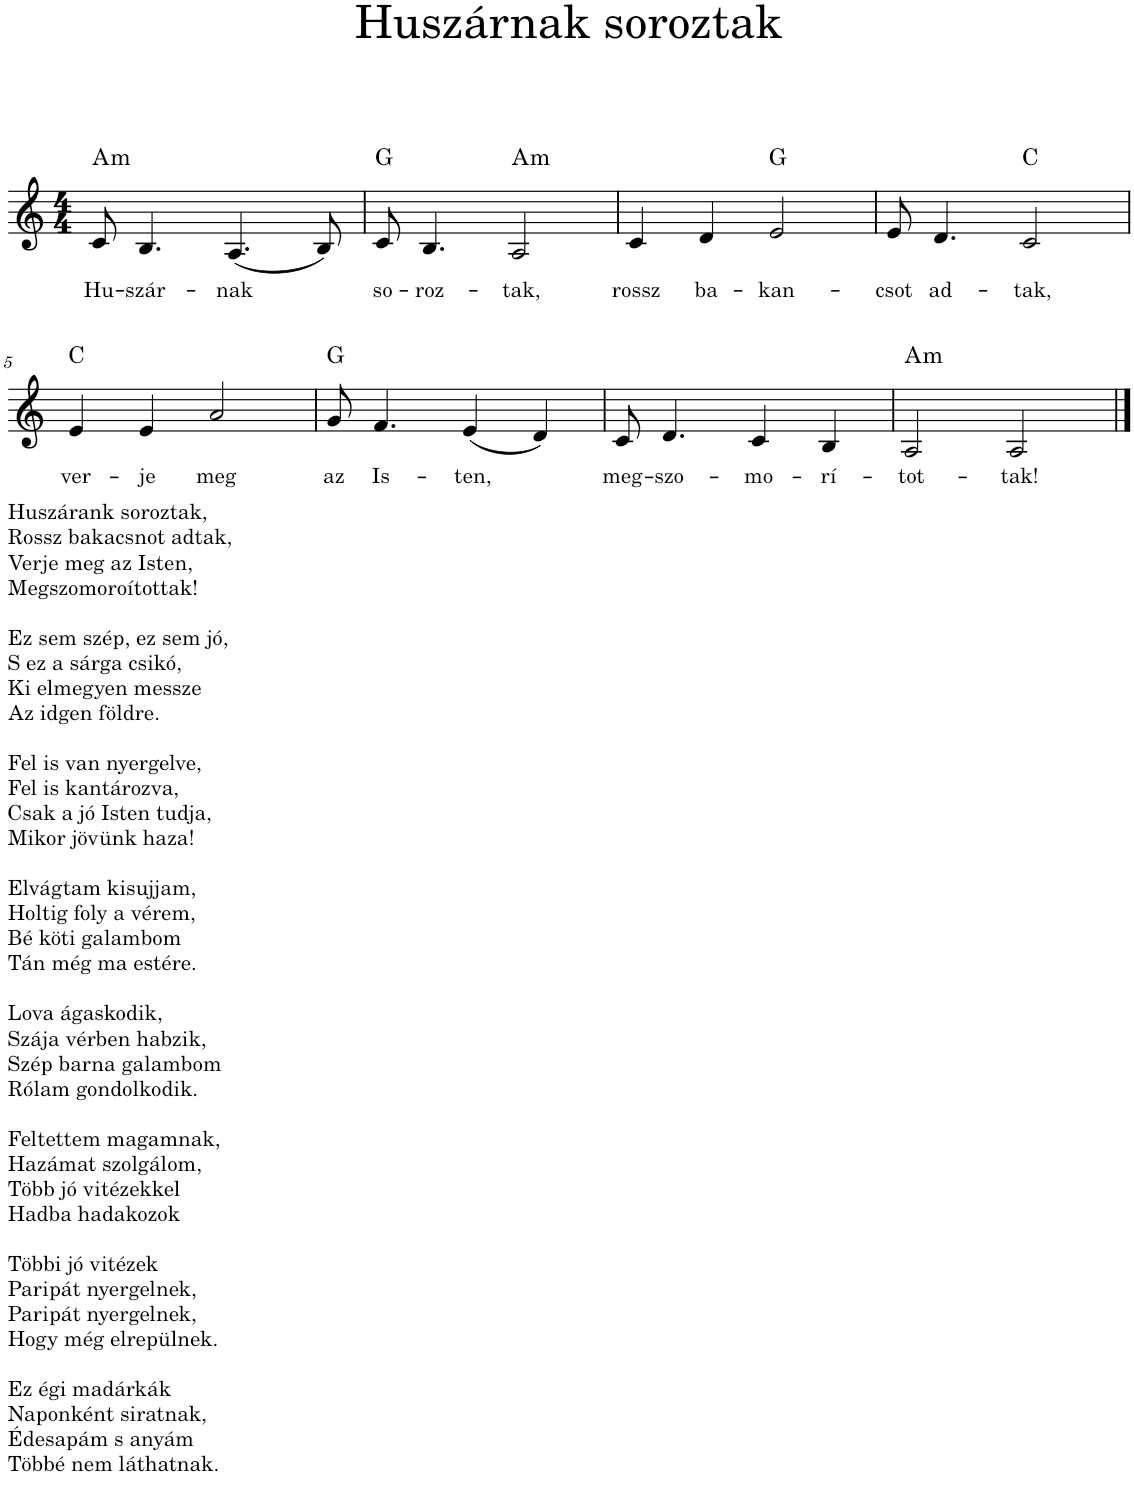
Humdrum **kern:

**kern	**text	**harte
*part1	*part1	*part1
*staff1	*staff1	*
*I"Piano	*	*
*I'Pno	*	*
*clefG2	*	*
*k[]	*	*
*M4/4	*	*
=1	=1	=1
!	!LO:LY:b	!LO:H:kt=m
8c/	Hu-	A:min
!	!LO:LY:b	!
4.B/	-szár-	.
!	!LO:LY:b	!
(4.A/	nak	.
8B/)	.	.
=2	=2	=2
!	!LO:LY:b	!LO:H:kt=N.C.
8c/	so-	N
!	!LO:LY:b	!
4.B/	-roz-	.
!	!LO:LY:b	!LO:H:kt=m
2A/	-tak,	A:min
=3	=3	=3
!	!LO:LY:b	!
4c/	rossz	.
!	!LO:LY:b	!
4d/	ba-	.
!	!LO:LY:b	!LO:H:kt=N.C.
2e/	kan-	N
=4	=4	=4
!	!LO:LY:b	!
8e/	-csot	.
!	!LO:LY:b	!
4.d/	ad-	.
!	!LO:LY:b	!LO:H:kt=N.C.
2c/	-tak,	N
!!LO:LB:g=z
=5	=5	=5
!LO:TX:b:t=Huszárank soroztak,	!	!
!LO:TX:b:t=Rossz bakacsnot adtak,	!	!
!LO:TX:b:t=Verje meg az Isten,	!	!
!LO:TX:b:t=Megszomoroítottak!	!	!
!LO:TX:b:t=Ez sem szép, ez sem jó,	!	!
!LO:TX:b:t=S ez a sárga csikó,	!	!
!LO:TX:b:t=Ki elmegyen messze	!	!
!LO:TX:b:t=Az idgen földre.	!	!
!LO:TX:b:t=Fel is van nyergelve,	!	!
!LO:TX:b:t=Fel is kantározva,	!	!
!LO:TX:b:t=Csak a jó Isten tudja,	!	!
!LO:TX:b:t=Mikor jövünk haza!	!	!
!LO:TX:b:t=Elvágtam kisujjam,	!	!
!LO:TX:b:t=Holtig foly a vérem,	!	!
!LO:TX:b:t=Bé köti galambom	!	!
!LO:TX:b:t=Tán még ma estére.	!	!
!LO:TX:b:t=Lova ágaskodik,	!	!
!LO:TX:b:t=Szája vérben habzik,	!	!
!LO:TX:b:t=Szép barna galambom	!	!
!LO:TX:b:t=Rólam gondolkodik.	!	!
!LO:TX:b:t=Feltettem magamnak,	!	!
!LO:TX:b:t=Hazámat szolgálom,	!	!
!LO:TX:b:t=Több jó vitézekkel	!	!
!LO:TX:b:t=Hadba hadakozok	!	!
!LO:TX:b:t=Többi jó vitézek	!	!
!LO:TX:b:t=Paripát nyergelnek,	!	!
!LO:TX:b:t=Paripát nyergelnek,	!	!
!LO:TX:b:t=Hogy még elrepülnek.	!	!
!LO:TX:b:t=Ez égi madárkák	!	!
!LO:TX:b:t=Naponként siratnak,	!	!
!LO:TX:b:t=Édesapám s anyám	!	!
!LO:TX:b:t=Többé nem láthatnak.	!	!
!	!LO:LY:b	!LO:H:kt=N.C.
4e/	ver-	N
!	!LO:LY:b	!
4e/	-je	.
!	!LO:LY:b	!
2a/	meg	.
=6	=6	=6
!	!LO:LY:b	!LO:H:kt=N.C.
8g/	az	N
!	!LO:LY:b	!
4.f/	Is-	.
!	!LO:LY:b	!
(4e/	-ten,	.
4d/)	.	.
=7	=7	=7
!	!LO:LY:b	!
8c/	meg-	.
!	!LO:LY:b	!
4.d/	-szo-	.
!	!LO:LY:b	!
4c/	-mo-	.
!	!LO:LY:b	!
4B/	-rí-	.
=8	=8	=8
!	!LO:LY:b	!LO:H:kt=m
2A/	-tot-	A:min
!	!LO:LY:b	!
2A/	-tak!	.
==	==	==
*-	*-	*-
